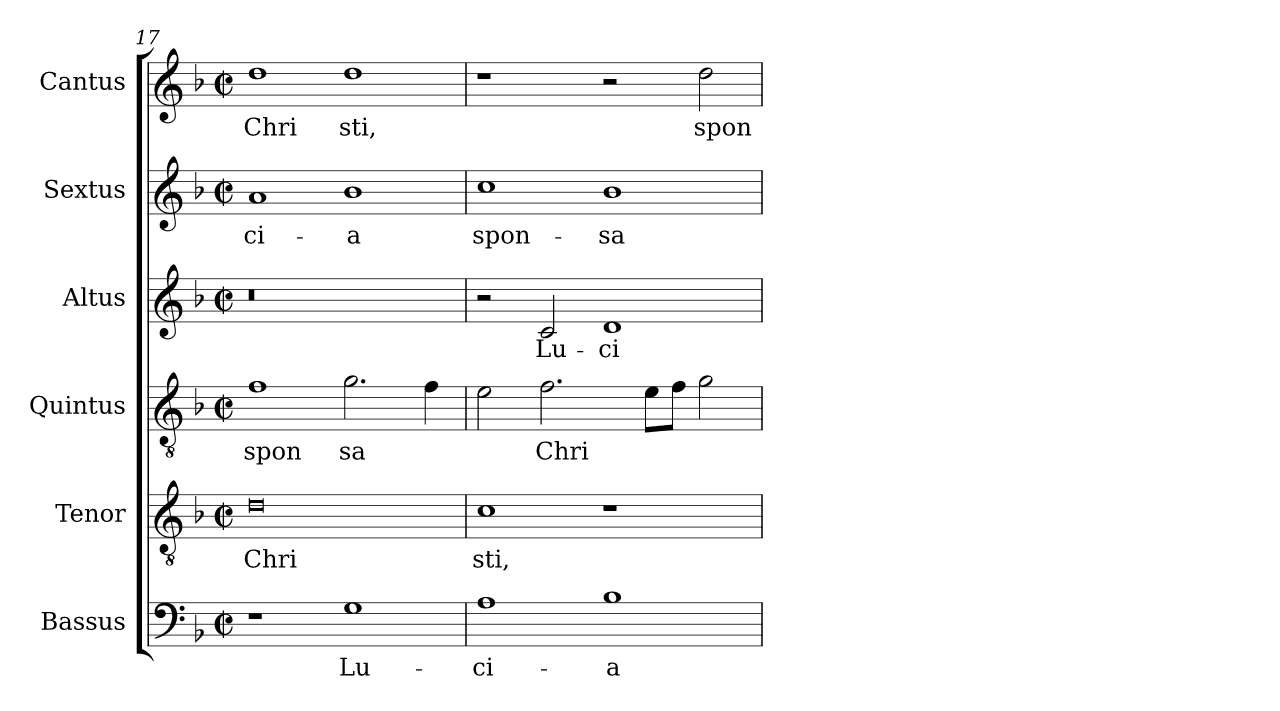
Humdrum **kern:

**kern	**text	**kern	**text	**kern	**text	**kern	**text	**kern	**text	**kern	**text
*part6	*part6	*part5	*part5	*part4	*part4	*part3	*part3	*part2	*part2	*part1	*part1
*staff6	*staff6	*staff5	*staff5	*staff4	*staff4	*staff3	*staff3	*staff2	*staff2	*staff1	*staff1
*I"Bassus	*	*I"Tenor	*	*I"Quintus	*	*I"Altus	*	*I"Sextus	*	*I"Cantus	*
*clefF4	*	*clefGv2	*	*clefGv2	*	*clefG2	*	*clefG2	*	*clefG2	*
*k[b-]	*	*k[b-]	*	*k[b-]	*	*k[b-]	*	*k[b-]	*	*k[b-]	*
*F:	*	*F:	*	*F:	*	*F:	*	*F:	*	*F:	*
*M2/2	*	*M2/2	*	*M2/2	*	*M2/2	*	*M2/2	*	*M2/2	*
*met(c|)	*	*met(c|)	*	*met(c|)	*	*met(c|)	*	*met(c|)	*	*met(c|)	*
=17	=17	=17	=17	=17	=17	=17	=17	=17	=17	=17	=17
!	!	!	!LO:LY:b:cj	!	!LO:LY:b:cj	!	!	!	!LO:LY:b:cj	!	!LO:LY:b:cj
1r	.	0d	Chri	1f	spon	0r	.	1a	-ci-	1dd	Chri
!	!LO:LY:b:cj	!	!	!	!LO:LY:b:cj	!	!	!	!LO:LY:b:cj	!	!LO:LY:b:cj
1G	Lu-	.	.	2.g\	sa	.	.	1b-	-a	1dd	sti,
.	.	.	.	4f\	.	.	.	.	.	.	.
=18	=18	=18	=18	=18	=18	=18	=18	=18	=18	=18	=18
!	!LO:LY:b:cj	!	!LO:LY:b:cj	!	!	!	!	!	!LO:LY:b:cj	!	!
1A	-ci-	1c	sti,	2e\	.	2r	.	1cc	spon-	1r	.
!	!	!	!	!	!LO:LY:b	!	!LO:LY:b:cj	!	!	!	!
.	.	.	.	2.f\	Chri	2c/	Lu-	.	.	.	.
!	!LO:LY:b:cj	!	!	!	!	!	!LO:LY:b:cj	!	!LO:LY:b:cj	!	!
1B-	-a	1r	.	.	.	1d	-ci-	1b-	-sa	2r	.
.	.	.	.	8e\L	.	.	.	.	.	.	.
.	.	.	.	8f\J	.	.	.	.	.	.	.
!	!	!	!	!	!	!	!	!	!	!	!LO:LY:b:cj
.	.	.	.	2g\	.	.	.	.	.	2dd\	spon
=	=	=	=	=	=	=	=	=	=	=	=
*-	*-	*-	*-	*-	*-	*-	*-	*-	*-	*-	*-
